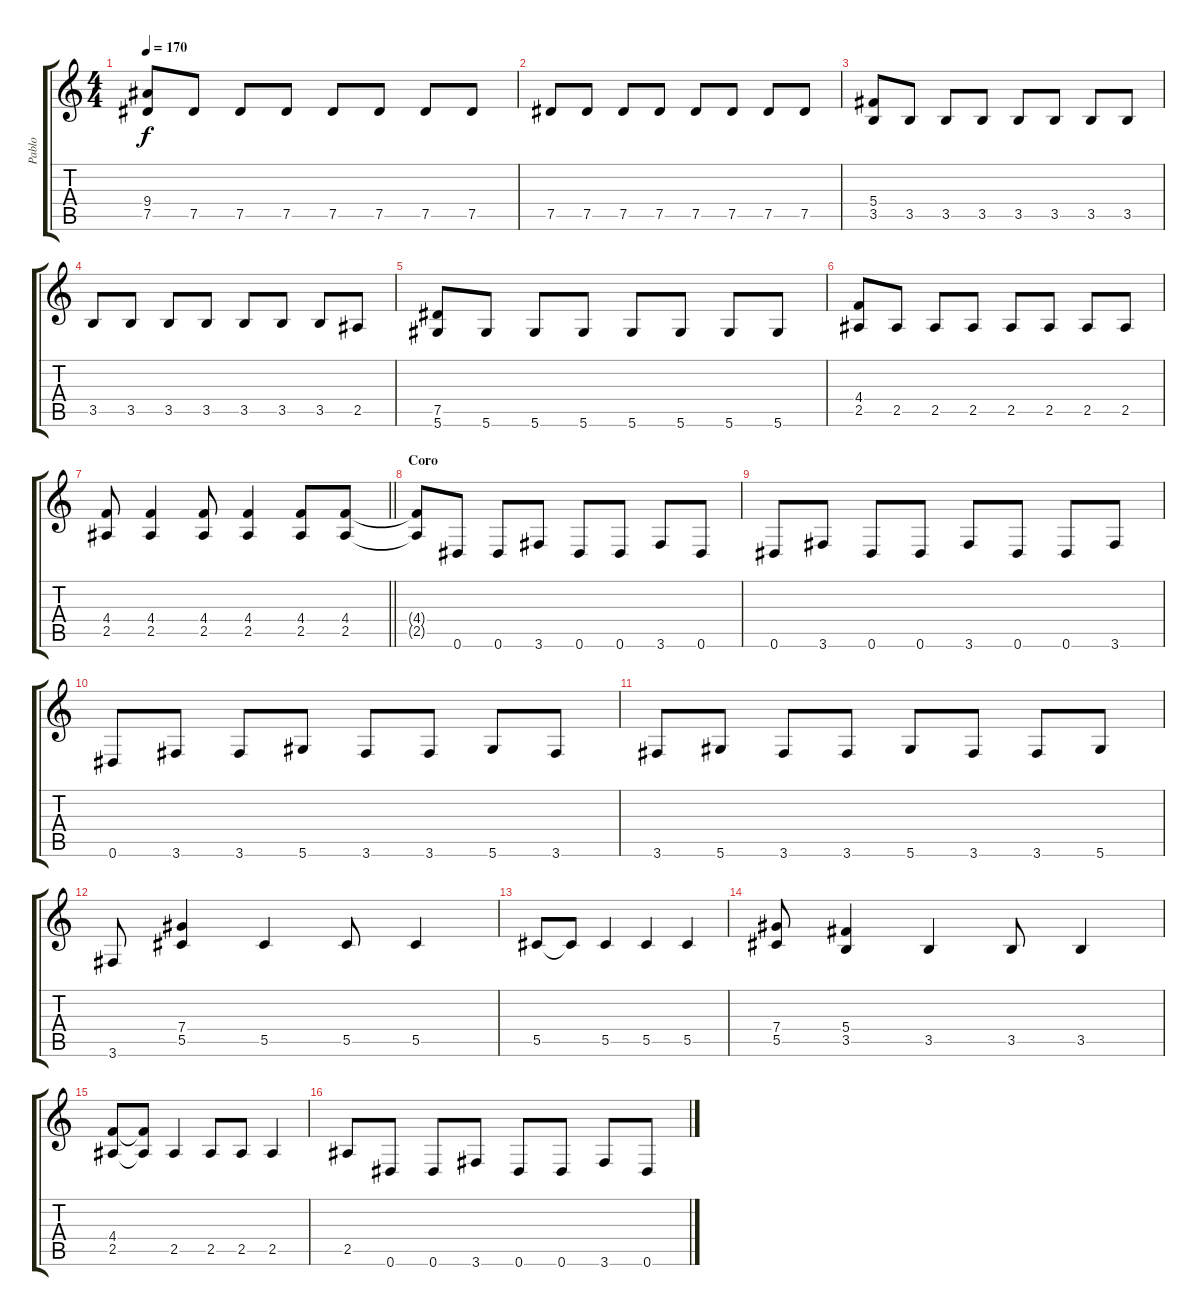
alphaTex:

\track ("Pablo" "Pablo") {instrument distortionguitar}
\staff {score tabs}
\tuning (Eb4 Bb3 Gb3 Db3 Ab2 Eb2) {hide}
\ts (4 4)
\tempo 170
\clef g2
\ks c
(9.4 7.5).8{dy f} 7.5.8 7.5.8 7.5.8 7.5.8 7.5.8 7.5.8 7.5.8 |
7.5.8 7.5.8 7.5.8 7.5.8 7.5.8 7.5.8 7.5.8 7.5.8 |
(5.4 3.5).8 3.5.8 3.5.8 3.5.8 3.5.8 3.5.8 3.5.8 3.5.8 |
3.5.8 3.5.8 3.5.8 3.5.8 3.5.8 3.5.8 3.5.8 2.5.8 |
(7.5 5.6).8 5.6.8 5.6.8 5.6.8 5.6.8 5.6.8 5.6.8 5.6.8 |
(4.4 2.5).8 2.5.8 2.5.8 2.5.8 2.5.8 2.5.8 2.5.8 2.5.8 |
\barLineRight lightlight
(4.4 2.5).8 (4.4 2.5).4 (4.4 2.5).8 (4.4 2.5).4 (4.4 2.5).8 (4.4 2.5).8 |
\section ("" "Coro")
(4.4{t} 2.5{t}).8 0.6.8{volume 13} 0.6.8 3.6.8 0.6.8 0.6.8 3.6.8 0.6.8 |
0.6.8 3.6.8 0.6.8 0.6.8 3.6.8 0.6.8 0.6.8 3.6.8 |
0.6.8 3.6.8 3.6.8 5.6.8 3.6.8 3.6.8 5.6.8 3.6.8 |
3.6.8 5.6.8 3.6.8 3.6.8 5.6.8 3.6.8 3.6.8 5.6.8 |
3.6.8 (7.4 5.5).4 5.5.4 5.5.8 5.5.4 |
5.5.8 5.5{t}.8 5.5.4 5.5.4 5.5.4 |
(7.4 5.5).8 (5.4 3.5).4 3.5.4 3.5.8 3.5.4 |
(4.4 2.5).8 (4.4{t} 2.5{t}).8 2.5.4 2.5.8 2.5.8 2.5.4 |
2.5.8 0.6.8{volume 13} 0.6.8 3.6.8 0.6.8 0.6.8 3.6.8 0.6.8
